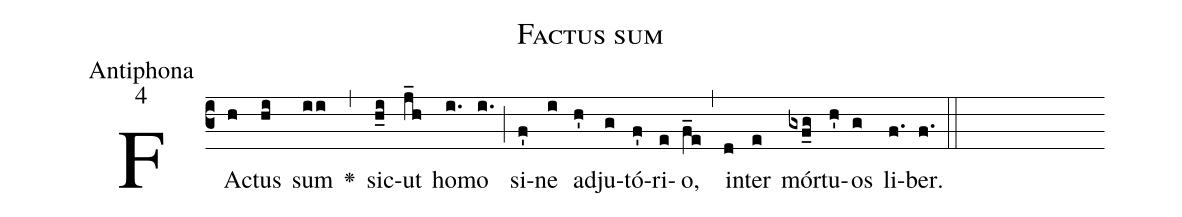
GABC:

name:Factus sum;
office-part:Antiphona;
mode:4;
%%
(c3) FA(h)ctus(hi) sum(ii) <v>\greheightstar</v>(,) sic(h_i)ut(j_h) ho(i.)mo(i.) (;) si(f')ne(i) ad(h')ju(g)tó(f')ri(e)o,(f_e) (,) in(d)ter(e) mór(gxf_g)tu(h')os(g) li(f.)ber.(f.) (::)
